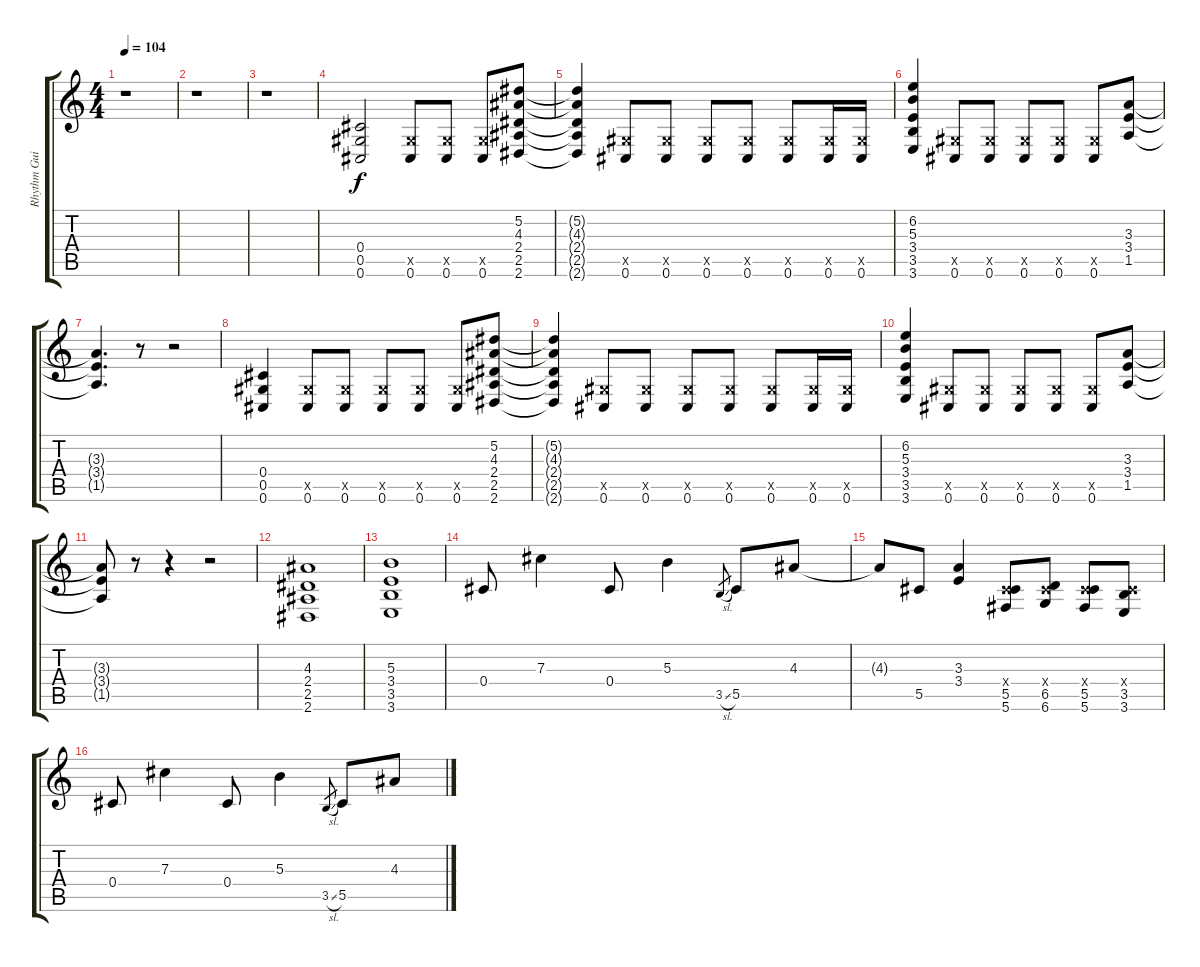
\track ("Rhythm Guitar 1" "Rhythm Gui") {instrument overdrivenguitar}
\staff {score tabs}
\tuning (Eb4 Bb3 Gb3 Db3 Ab2 Db2) {hide}
\ts (4 4)
\tempo 104
\clef g2
\ks c
r.1{dy ff} |
r.1 |
r.1 |
(0.4 0.5 0.6).2{dy f} (0.5{x} 0.6).8 (0.5{x} 0.6).8 (0.5{x} 0.6).8 (5.2 4.3 2.4 2.5 2.6).8 |
(5.2{t} 4.3{t} 2.4{t} 2.5{t} 2.6{t}).4 (0.5{x} 0.6).8 (0.5{x} 0.6).8 (0.5{x} 0.6).8 (0.5{x} 0.6).8 (0.5{x} 0.6).8 (0.5{x} 0.6).16 (0.5{x} 0.6).16 |
(6.2 5.3 3.4 3.5 3.6).4 (0.5{x} 0.6).8 (0.5{x} 0.6).8 (0.5{x} 0.6).8 (0.5{x} 0.6).8 (0.5{x} 0.6).8 (3.3 3.4 1.5).8 |
(3.3{t} 3.4{t} 1.5{t}).4{d} r.8 r.2 |
(0.4 0.5 0.6).4 (0.5{x} 0.6).8 (0.5{x} 0.6).8 (0.5{x} 0.6).8 (0.5{x} 0.6).8 (0.5{x} 0.6).8 (5.2 4.3 2.4 2.5 2.6).8 |
(5.2{t} 4.3{t} 2.4{t} 2.5{t} 2.6{t}).4 (0.5{x} 0.6).8 (0.5{x} 0.6).8 (0.5{x} 0.6).8 (0.5{x} 0.6).8 (0.5{x} 0.6).8 (0.5{x} 0.6).16 (0.5{x} 0.6).16 |
(6.2 5.3 3.4 3.5 3.6).4 (0.5{x} 0.6).8 (0.5{x} 0.6).8 (0.5{x} 0.6).8 (0.5{x} 0.6).8 (0.5{x} 0.6).8 (3.3 3.4 1.5).8 |
(3.3{t} 3.4{t} 1.5{t}).8 r.8 r.4 r.2 |
(4.3 2.4 2.5 2.6).1 |
(5.3 3.4 3.5 3.6).1 |
0.4.8 7.3.4 0.4.8 5.3.4 3.5{sl}.8{gr} 5.5.8 4.3.8 |
4.3{t}.8 5.5.8 (3.3 3.4).4 (0.4{x} 5.5 5.6).8 (0.4{x} 6.5 6.6).8 (0.4{x} 5.5 5.6).8 (0.4{x} 3.5 3.6).8 |
0.4.8 7.3.4 0.4.8 5.3.4 3.5{sl}.8{gr} 5.5.8 4.3.8
